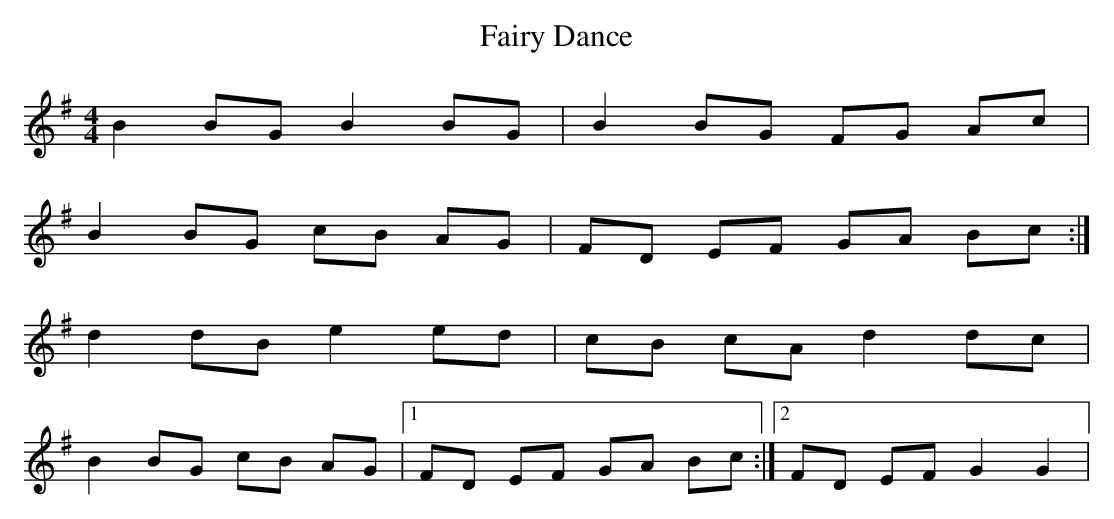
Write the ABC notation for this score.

X:1
T:Fairy Dance
M:4/4
L:1/8
K:G
B2 BG B2 BG|B2 BG FG Ac|
B2 BG cB AG|FD EF GA Bc:|
d2 dB e2 ed|cB cA d2dc|
B2 BG cB AG|1FD EF GA Bc:|2FD EF G2G2|
